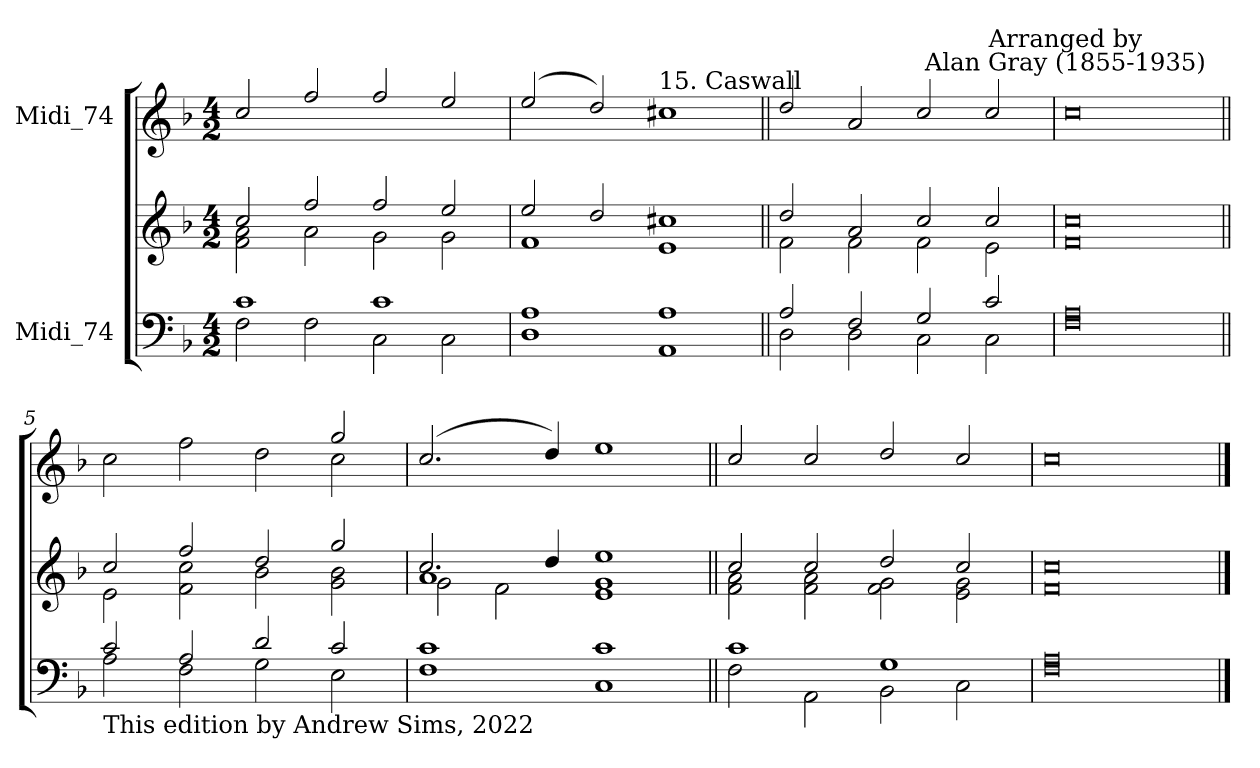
**kern	**kern	**kern
*part2	*part2	*part1
*staff3	*staff2	*staff1
*I"Midi_74	*	*I"Midi_74
*clefF4	*clefG2	*clefG2
*k[b-]	*k[b-]	*k[b-]
*F:	*F:	*F:
*M4/2	*M4/2	*M4/2
=1	=1	=1
*^	*^	*^
*	*^	*	*^	*	*
1c/	0ryy	2F\	2cc/	0ryy	2f\ 2a\	2cc	0ryy
.	.	2F\	2ff/	.	2a\	2ff	.
1c/	.	2C\	2ff/	.	2g\	2ff	.
.	.	2C\	2ee/	.	2g\	2ee	.
=2	=2	=2	=2	=2	=2	=2	=2
1A/	0ryy	1D\	2ee/	0ryy	1f\	(>2ee	0ryy
.	.	.	2dd/	.	.	2dd)	.
!	!	!	!	!	!	!LO:TX:a:t=15. Caswall	!
1A/	.	1AA\	1cc#X/	.	1e\	1cc#X	.
=3||	=3||	=3||	=3||	=3||	=3||	=3||	=3||
2A/	0ryy	2D\	2dd/	0ryy	2f\	2dd	0ryy
2F/	.	2D\	2a/	.	2f\	2a	.
2G/	.	2C\	2cc/	.	2f\	2cc	.
2c/	.	2C\	2cc/	.	2e\	2cc	.
=4	=4	=4	=4	=4	=4	=4	=4
!	!	!	!	!	!	!LO:TX:a:cj:t=Arranged by\nAlan Gray (1855-1935)	!
0A/	0ryy	0F\	0cc/	0ryy	0f\	0cc	0ryy
!!LO:LB:g=z	!!
=5||	=5||	=5||	=5||	=5||	=5||	=5||	=5||
!LO:TX:b:t=This edition by Andrew Sims, 2022	!	!	!	!	!	!	!
2c/	0ryy	2A\	2cc/	0ryy	2e\	2cc	1.ryy
2A/	.	2F\	2ff/	.	2f\ 2cc\	2ff	.
2d/	.	2G\	2dd/	.	2b-\	2dd	.
2c/	.	2E\	2gg/	.	2g\ 2b-\	2gg	2cc\
=6	=6	=6	=6	=6	=6	=6	=6
1c/	0ryy	1F\	2.cc/	1a\	2g\	(>2.cc	0ryy
.	.	.	.	.	2f\	.	.
.	.	.	4dd/	.	.	4dd)	.
1c/	.	1C\	1ee/	1g\	1e\	1ee	.
=7||	=7||	=7||	=7||	=7||	=7||	=7||	=7||
1c/	0ryy	2F\	2cc/	0ryy	2f\ 2a\	2cc	0ryy
.	.	2AA\	2cc/	.	2f\ 2a\	2cc	.
1G/	.	2BB-\	2dd/	.	2f\ 2g\	2dd	.
.	.	2C\	2cc/	.	2e\ 2g\	2cc	.
=8	=8	=8	=8	=8	=8	=8	=8
0A/	0ryy	0F\	0cc/	0ryy	0f\	0cc	0ryy
*v	*v	*v	*	*	*	*v	*v
*	*v	*v	*v	*
==	==	==
*-	*-	*-
